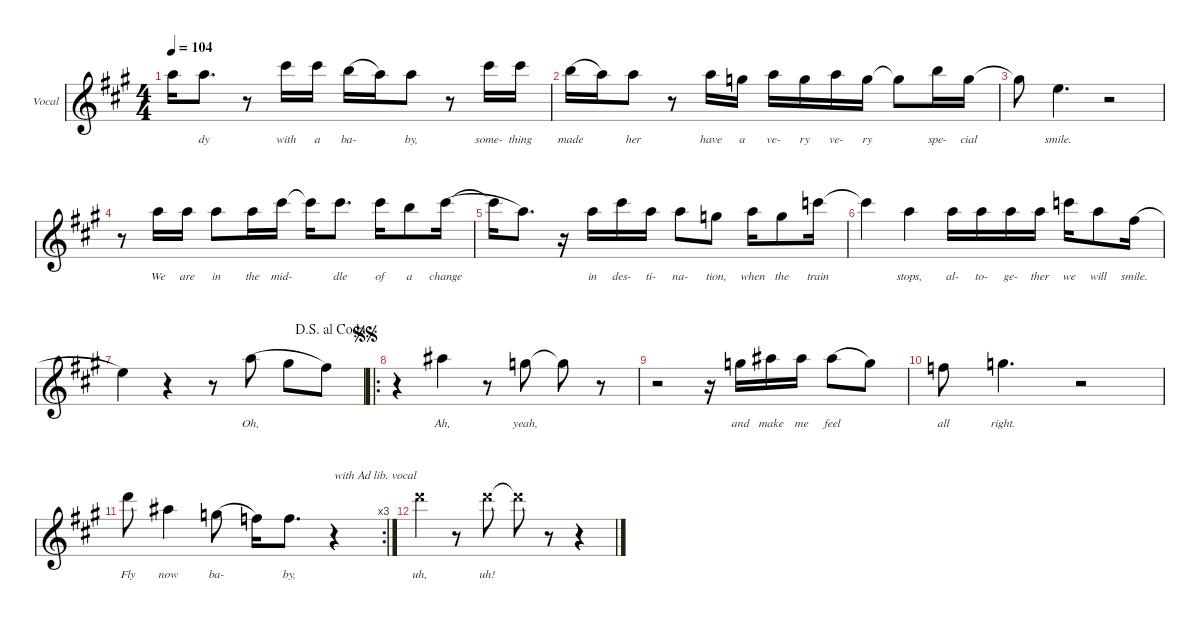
\defaultSystemsLayout 1
\hideDynamics
\bracketExtendMode nobrackets
\firstSystemTrackNameOrientation horizontal
\otherSystemsTrackNameOrientation horizontal
\track ("Vocal" "Vocal") {defaultSystemsLayout 1 instrument voiceoohs}
\staff {score}
\tuning (E4 B3 G3 D3 A2 E2)
\ts (4 4)
\tempo 104
\clef g2
\ks a
17.1{acc forcenatural}.16{dy mf beam Down} 17.1{acc forcenatural}.8{d lyrics (0 "dy") lyrics (1 "") lyrics (2 "") lyrics (3 "") lyrics (4 "") beam Down} r.8{beam Down} 21.1{acc #}.16{lyrics (0 "with") lyrics (1 "") lyrics (2 "") lyrics (3 "") lyrics (4 "") beam Down} 21.1{acc #}.16{lyrics (0 "a") lyrics (1 "") lyrics (2 "") lyrics (3 "") lyrics (4 "") beam Down} 19.1{acc forcenatural}.16{lyrics (0 "ba-") lyrics (1 "") lyrics (2 "") lyrics (3 "") lyrics (4 "") legatoorigin beam Down} 17.1{acc forcenatural}.16{beam Down} 17.1{acc forcenatural}.8{lyrics (0 "by,") lyrics (1 "") lyrics (2 "") lyrics (3 "") lyrics (4 "") beam Down} r.8{beam Down} 21.1{acc #}.16{lyrics (0 "some-") lyrics (1 "") lyrics (2 "") lyrics (3 "") lyrics (4 "") beam Down} 21.1{acc #}.16{lyrics (0 "thing") lyrics (1 "") lyrics (2 "") lyrics (3 "") lyrics (4 "") beam Down} |
19.1{acc forcenatural}.16{lyrics (0 "made") lyrics (1 "") lyrics (2 "") lyrics (3 "") lyrics (4 "") legatoorigin beam Down} 17.1{acc forcenatural}.16{beam Down} 17.1{acc forcenatural}.8{lyrics (0 "her") lyrics (1 "") lyrics (2 "") lyrics (3 "") lyrics (4 "") beam Down} r.8{beam Down} 17.1{acc forcenatural}.16{lyrics (0 "have") lyrics (1 "") lyrics (2 "") lyrics (3 "") lyrics (4 "") beam Down} 15.1{acc forcenatural}.16{lyrics (0 "a") lyrics (1 "") lyrics (2 "") lyrics (3 "") lyrics (4 "") beam Down} 17.1{acc forcenatural}.16{lyrics (0 "ve-") lyrics (1 "") lyrics (2 "") lyrics (3 "") lyrics (4 "") beam Down} 15.1{acc forcenatural}.16{lyrics (0 "ry") lyrics (1 "") lyrics (2 "") lyrics (3 "") lyrics (4 "") beam Down} 17.1{acc forcenatural}.16{lyrics (0 "ve-") lyrics (1 "") lyrics (2 "") lyrics (3 "") lyrics (4 "") beam Down} 15.1{acc forcenatural}.16{lyrics (0 "ry") lyrics (1 "") lyrics (2 "") lyrics (3 "") lyrics (4 "") beam Down} 15.1{t acc forcenatural}.8{beam Down} 19.1{acc forcenatural}.16{lyrics (0 "spe-") lyrics (1 "") lyrics (2 "") lyrics (3 "") lyrics (4 "") beam Down} 15.1{acc forcenatural}.16{lyrics (0 "cial") lyrics (1 "") lyrics (2 "") lyrics (3 "") lyrics (4 "") beam Down} |
15.1{t acc forcenatural}.8{beam Down} 12.1{acc forcenatural}.4{d lyrics (0 "smile.") lyrics (1 "") lyrics (2 "") lyrics (3 "") lyrics (4 "") beam Down} r.2{beam Down} |
r.8{beam Down} 17.1{acc forcenatural}.16{lyrics (0 "We") lyrics (1 "") lyrics (2 "") lyrics (3 "") lyrics (4 "") beam Down} 17.1{acc forcenatural}.16{lyrics (0 "are") lyrics (1 "") lyrics (2 "") lyrics (3 "") lyrics (4 "") beam Down} 17.1{acc forcenatural}.8{lyrics (0 "in") lyrics (1 "") lyrics (2 "") lyrics (3 "") lyrics (4 "") beam Down} 17.1{acc forcenatural}.16{lyrics (0 "the") lyrics (1 "") lyrics (2 "") lyrics (3 "") lyrics (4 "") beam Down} 21.1{acc #}.16{lyrics (0 "mid-") lyrics (1 "") lyrics (2 "") lyrics (3 "") lyrics (4 "") beam Down} 21.1{t acc #}.16{beam Down} 21.1{acc #}.8{d lyrics (0 "dle") lyrics (1 "") lyrics (2 "") lyrics (3 "") lyrics (4 "") beam Down} 21.1{acc #}.16{lyrics (0 "of") lyrics (1 "") lyrics (2 "") lyrics (3 "") lyrics (4 "") beam Down} 19.1{acc forcenatural}.8{lyrics (0 "a") lyrics (1 "") lyrics (2 "") lyrics (3 "") lyrics (4 "") beam Down} 21.1{acc #}.16{lyrics (0 "change") lyrics (1 "") lyrics (2 "") lyrics (3 "") lyrics (4 "") legatoorigin beam Down} |
21.1{t acc #}.16{legatoorigin beam Down} 17.1{acc forcenatural}.8{d beam Down} r.16{beam Down} 17.1{acc forcenatural}.16{lyrics (0 "in") lyrics (1 "") lyrics (2 "") lyrics (3 "") lyrics (4 "") beam Down} 21.1{acc #}.16{lyrics (0 "des-") lyrics (1 "") lyrics (2 "") lyrics (3 "") lyrics (4 "") beam Down} 17.1{acc forcenatural}.16{lyrics (0 "ti-") lyrics (1 "") lyrics (2 "") lyrics (3 "") lyrics (4 "") beam Down} 17.1{acc forcenatural}.8{lyrics (0 "na-") lyrics (1 "") lyrics (2 "") lyrics (3 "") lyrics (4 "") beam Down} 15.1{acc forcenatural}.8{lyrics (0 "tion,") lyrics (1 "") lyrics (2 "") lyrics (3 "") lyrics (4 "") beam Down} 17.1{acc forcenatural}.16{lyrics (0 "when") lyrics (1 "") lyrics (2 "") lyrics (3 "") lyrics (4 "") beam Down} 15.1{acc forcenatural}.8{lyrics (0 "the") lyrics (1 "") lyrics (2 "") lyrics (3 "") lyrics (4 "") beam Down} 20.1{acc forcenatural}.16{lyrics (0 "train") lyrics (1 "") lyrics (2 "") lyrics (3 "") lyrics (4 "") beam Down} |
20.1{t acc forcenatural}.4{beam Down} 17.1{acc forcenatural}.4{lyrics (0 "stops,") lyrics (1 "") lyrics (2 "") lyrics (3 "") lyrics (4 "") beam Down} 17.1{acc forcenatural}.16{lyrics (0 "al-") lyrics (1 "") lyrics (2 "") lyrics (3 "") lyrics (4 "") beam Down} 17.1{acc forcenatural}.16{lyrics (0 "to-") lyrics (1 "") lyrics (2 "") lyrics (3 "") lyrics (4 "") beam Down} 17.1{acc forcenatural}.16{lyrics (0 "ge-") lyrics (1 "") lyrics (2 "") lyrics (3 "") lyrics (4 "") beam Down} 17.1{acc forcenatural}.16{lyrics (0 "ther") lyrics (1 "") lyrics (2 "") lyrics (3 "") lyrics (4 "") beam Down} 20.1{acc forcenatural}.16{lyrics (0 "we") lyrics (1 "") lyrics (2 "") lyrics (3 "") lyrics (4 "") beam Down} 17.1{acc forcenatural}.8{lyrics (0 "will") lyrics (1 "") lyrics (2 "") lyrics (3 "") lyrics (4 "") beam Down} 14.1{acc #}.16{lyrics (0 "smile.") lyrics (1 "") lyrics (2 "") lyrics (3 "") lyrics (4 "") legatoorigin beam Down} |
\jump dalsegnoalcoda
12.1{acc forcenatural}.4{beam Down} r.4{beam Down} r.8{beam Down} 17.1{acc forcenatural}.8{lyrics (0 "Oh,") lyrics (1 "") lyrics (2 "") lyrics (3 "") lyrics (4 "") legatoorigin beam Down} 16.1{acc #}.8{legatoorigin beam Down} 14.1{acc #}.8{beam Down} |
\ro
\jump segnosegno
r.4{beam Down} 18.1{acc #}.4{lyrics (0 "Ah,") lyrics (1 "") lyrics (2 "") lyrics (3 "") lyrics (4 "") beam Down} r.8{beam Down} 15.1{acc forcenatural}.8{lyrics (0 "yeah,") lyrics (1 "") lyrics (2 "") lyrics (3 "") lyrics (4 "") beam Down} 15.1{t acc forcenatural}.8{beam Down} r.8{beam Down} |
r.2{beam Down} r.16{beam Down} 15.1{acc forcenatural}.16{lyrics (0 "and") lyrics (1 "") lyrics (2 "") lyrics (3 "") lyrics (4 "") beam Down} 18.1{acc #}.16{lyrics (0 "make") lyrics (1 "") lyrics (2 "") lyrics (3 "") lyrics (4 "") beam Down} 18.1{acc #}.16{lyrics (0 "me") lyrics (1 "") lyrics (2 "") lyrics (3 "") lyrics (4 "") beam Down} 18.1{acc #}.8{lyrics (0 "feel") lyrics (1 "") lyrics (2 "") lyrics (3 "") lyrics (4 "") legatoorigin beam Down} 15.1{acc forcenatural}.8{beam Down} |
13.1{acc forcenatural}.8{lyrics (0 "all") lyrics (1 "") lyrics (2 "") lyrics (3 "") lyrics (4 "") beam Down} 15.1{acc forcenatural}.4{d lyrics (0 "right.") lyrics (1 "") lyrics (2 "") lyrics (3 "") lyrics (4 "") beam Down} r.2{beam Down} |
\rc 3
22.1{acc forcenatural}.8{lyrics (0 "Fly") lyrics (1 "") lyrics (2 "") lyrics (3 "") lyrics (4 "") beam Down} 18.1{acc #}.4{lyrics (0 "now") lyrics (1 "") lyrics (2 "") lyrics (3 "") lyrics (4 "") beam Down} 15.1{acc forcenatural}.8{lyrics (0 "ba-") lyrics (1 "") lyrics (2 "") lyrics (3 "") lyrics (4 "") legatoorigin beam Down} 13.1{acc forcenatural}.16{beam Down} 13.1{acc forcenatural}.8{d lyrics (0 "by,") lyrics (1 "") lyrics (2 "") lyrics (3 "") lyrics (4 "") beam Down} r.4{txt "with Ad lib. vocal" beam Down} |
22.1{x acc forcenatural}.4{lyrics (0 "uh,") lyrics (1 "") lyrics (2 "") lyrics (3 "") lyrics (4 "") beam Down} r.8{beam Down} 22.1{x acc forcenatural}.8{lyrics (0 "uh!") lyrics (1 "") lyrics (2 "") lyrics (3 "") lyrics (4 "") beam Down} 22.1{x t acc forcenatural}.8{beam Down} r.8{beam Down} r.4{beam Down}
